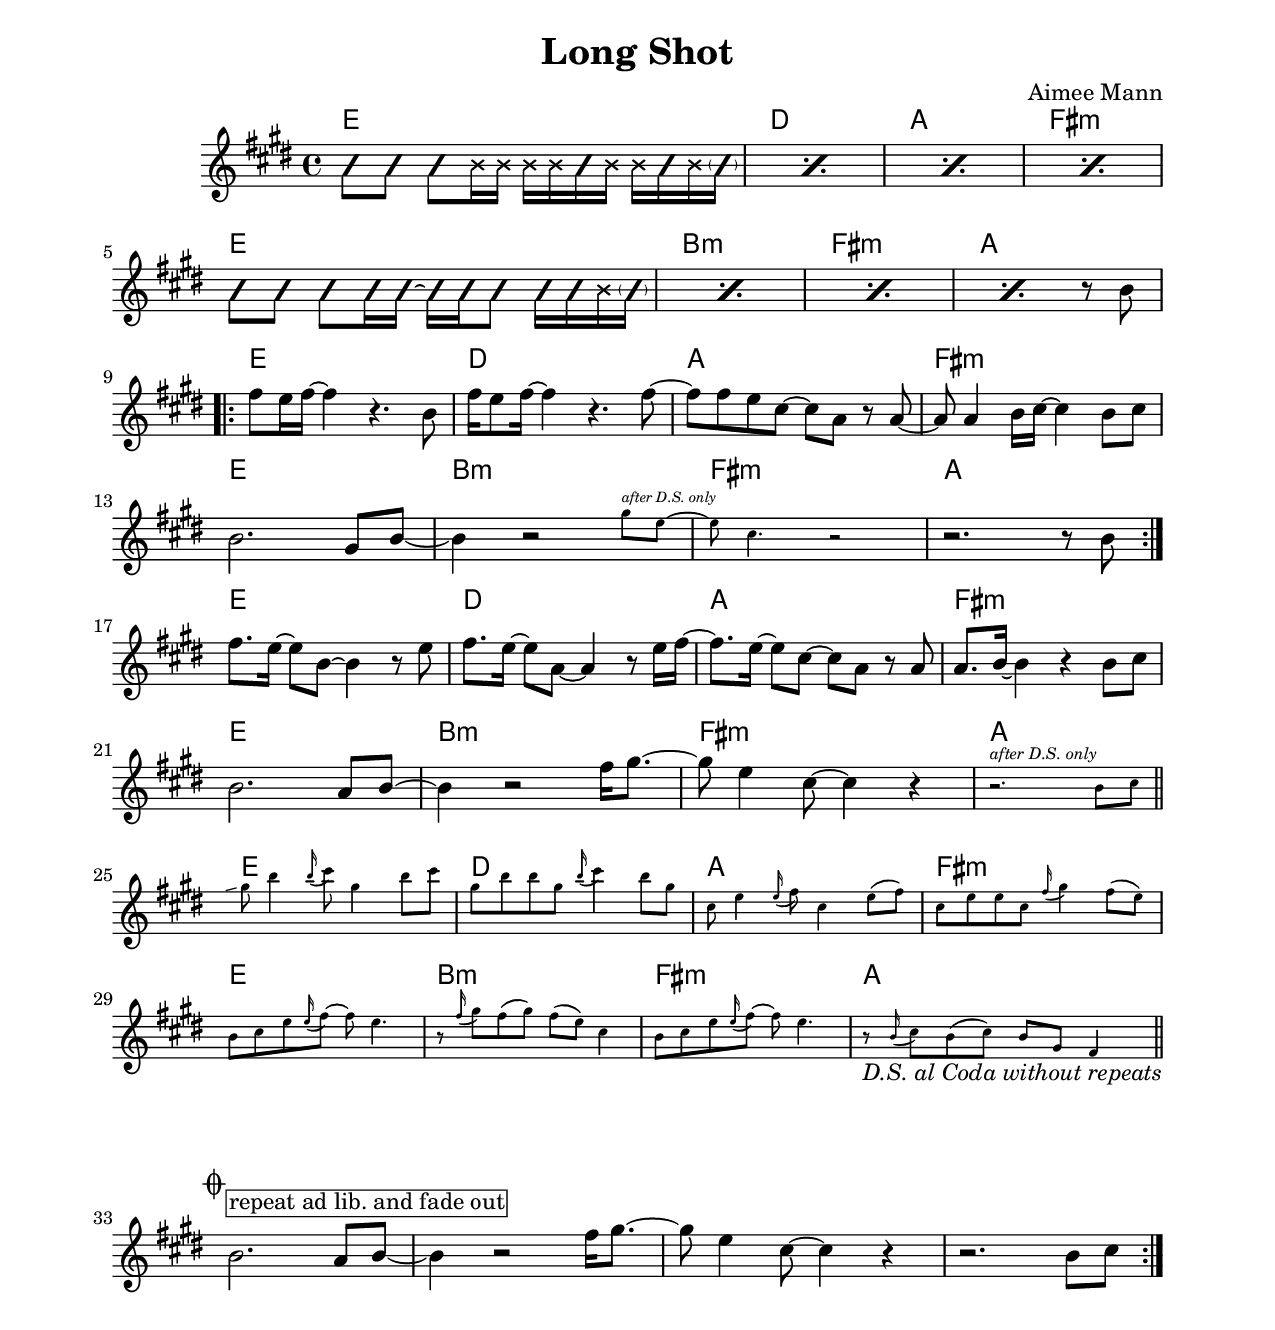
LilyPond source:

\version "2.23.11"

\include "../../../settings.ily"
\include "../../../style.ily"
verse = \chordmode {
  e1 | d | a | fs:m |
  e | b:m | fs:m | a |
}

changes = \chords {
  \verse
  \repeat volta 2 {
    \verse
  }
  \verse
  \verse
}

makePercent =
#(define-music-function (note) (ly:music?)
   "Make a percent repeat the same length as NOTE."
   (make-music 'PercentEvent
               'length (ly:music-length note)))

mutedStrum = \override NoteHead.style = #'cross

intro = \relative c'' \new Voice \with {
  \consists "Pitch_squash_engraver"
} {
  \repeat percent 4 {
    \improvisationOn
    c8 c c
    \mutedStrum
    b16 b b b
    \improvisationOn
    c
    \mutedStrum
    b b
    \improvisationOn
    c
    \mutedStrum
    b
    \improvisationOn
    \parenthesize c16 |
  }
  \repeat percent 3 {
    \improvisationOn
    c8 c c c16 c~ c c c8 c16 c
    \mutedStrum
    b
    \improvisationOn
    \parenthesize c |
  }
  \improvisationOff
  \makePercent s2.
  r8 b |
}

verse = \relative c'' {
  fs8 e16 fs~ fs4 r4. b,8 |
  fs'16 e8 fs16~ fs4 r4. fs8~ |
  fs fs e cs~ cs a r a~ |
  a a4 b16 cs~ cs4 b8 cs |

  b2. gs8 b~ |
  b4 r2
  \new CueVoice {
    gs'8^\markup { \italic "after D.S. only" } e~ |
    e cs4. r2 |
  }
  r2. r8 b |
}

chorus = \relative c'' {
  fs8. e16~ e8 b~ b4 r8 e |
  fs8. e16~ e8 a,~ a4 r8 e'16 fs~ |
  fs8. e16~ e8 cs~ cs a r a |
  a8. b16~ b4 r b8 cs |

  b2. a8 b~ |
  b4 r2 fs'16 gs8.~ |
  gs8 e4 cs8~ cs4 r4 |
  <<
  \new CueVoice {
    r2.^\markup { \italic \teeny "after D.S. only" }
    b8 cs |
  }
  >>
}

solo = \relative c'' \new CueVoice {
  \hideNotes
  \once \override Glissando.minimum-length = #2.5
  \once \override Glissando.springs-and-rods =
                          #ly:spanner::set-spacing-rods
  \grace fs16 \glissando
  \unHideNotes
  gs8 b4 \appoggiatura b16 cs8 gs4 b8 cs |
  gs b b gs \appoggiatura b16 cs4 b8 gs |
  cs,8 e4 \appoggiatura e16 fs8 cs4 e8( fs) |
  cs e e cs \appoggiatura fs16 gs4 fs8( e) |

  b8 cs e \appoggiatura e16 fs8~ fs e4. |
  r8 \appoggiatura fs16 gs8 fs( gs) fs( e) cs4 |
  b8 cs e \appoggiatura e16 fs8~ fs e4. |
  r8 \appoggiatura b16 cs8 b( cs) b gs fs4 |
}

DSalCoda = {
  s1 * 7 |
  s1_\markup { \italic "D.S. al Coda without repeats" }
}

coda = \relative c'' {
  b2.^\markup { \box \normal-text "repeat ad lib. and fade out" } a8 b~ |
  b4 r2 fs'16 gs8.~ |
  gs8 e4 cs8~ cs4 r4 |
  r2. b8 cs |
}

melody = {
  \intro
  \repeat volta 2 {
    \verse
  }
  \chorus
  \bar "||"
  <<
    \solo
    \DSalCoda
  >>
  \bar "||"
  \cadenzaOn \stopStaff
  \startStaff \cadenzaOff
  \overrideProperty Score.NonMusicalPaperColumn.line-break-system-details #'((Y-offset . 110))
  \repeat volta 2 {
    \once \override Score.RehearsalMark.font-size = #0.5
    \mark \markup { \musicglyph "scripts.coda" }
    \coda
  }
}


\header {
  title = "Long Shot"
  composer = "Aimee Mann"
}

\score {
  \layout {
    \context {
      \Score
      \consists #(bars-per-line-engraver '(4))
    }
  }
  <<
    \changes
    {
      \key e \major
      \melody
    }
  >>
}
